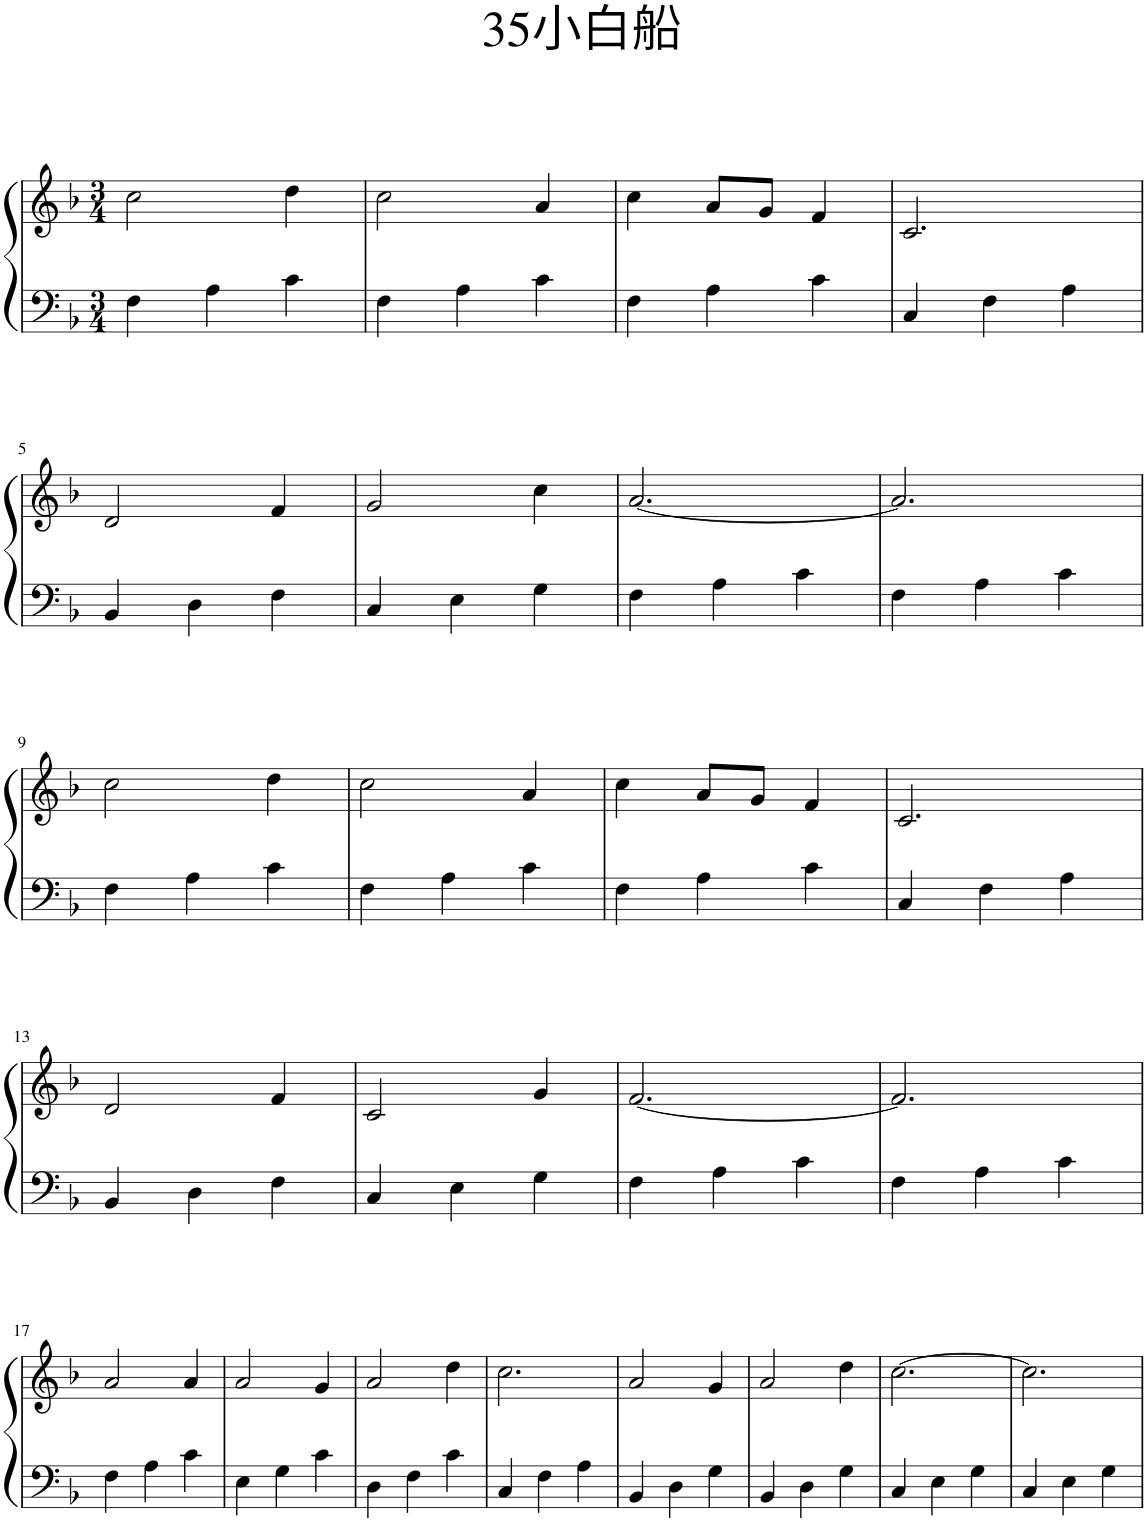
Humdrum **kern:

**kern	**kern
*part1	*part1
*staff2	*staff1
*I"钢琴	*
*clefF4	*clefG2
*k[b-]	*k[b-]
*M3/4	*M3/4
=1	=1
4F\	2cc\
4A\	.
4c\	4dd\
=2	=2
4F\	2cc\
4A\	.
4c\	4a/
=3	=3
4F\	4cc\
4A\	8a/L
.	8g/J
4c\	4f/
=4	=4
4C/	2.c/
4F\	.
4A\	.
!!LO:LB:g=z
=5	=5
4BB-/	2d/
4D\	.
4F\	4f/
=6	=6
4C/	2g/
4E\	.
4G\	4cc\
=7	=7
4F\	[2.a/
4A\	.
4c\	.
=8	=8
4F\	2.a/]
4A\	.
4c\	.
!!LO:LB:g=z
=9	=9
4F\	2cc\
4A\	.
4c\	4dd\
=10	=10
4F\	2cc\
4A\	.
4c\	4a/
=11	=11
4F\	4cc\
4A\	8a/L
.	8g/J
4c\	4f/
=12	=12
4C/	2.c/
4F\	.
4A\	.
!!LO:LB:g=z
=13	=13
4BB-/	2d/
4D\	.
4F\	4f/
=14	=14
4C/	2c/
4E\	.
4G\	4g/
=15	=15
4F\	[2.f/
4A\	.
4c\	.
=16	=16
4F\	2.f/]
4A\	.
4c\	.
!!LO:LB:g=z
=17	=17
4F\	2a/
4A\	.
4c\	4a/
=18	=18
4E\	2a/
4G\	.
4c\	4g/
=19	=19
4D\	2a/
4F\	.
4c\	4dd\
=20	=20
4C/	2.cc\
4F\	.
4A\	.
=21	=21
4BB-/	2a/
4D\	.
4G\	4g/
=22	=22
4BB-/	2a/
4D\	.
4G\	4dd\
=23	=23
4C/	[2.cc\
4E\	.
4G\	.
=24	=24
4C/	2.cc\]
4E\	.
4G\	.
=	=
*-	*-
